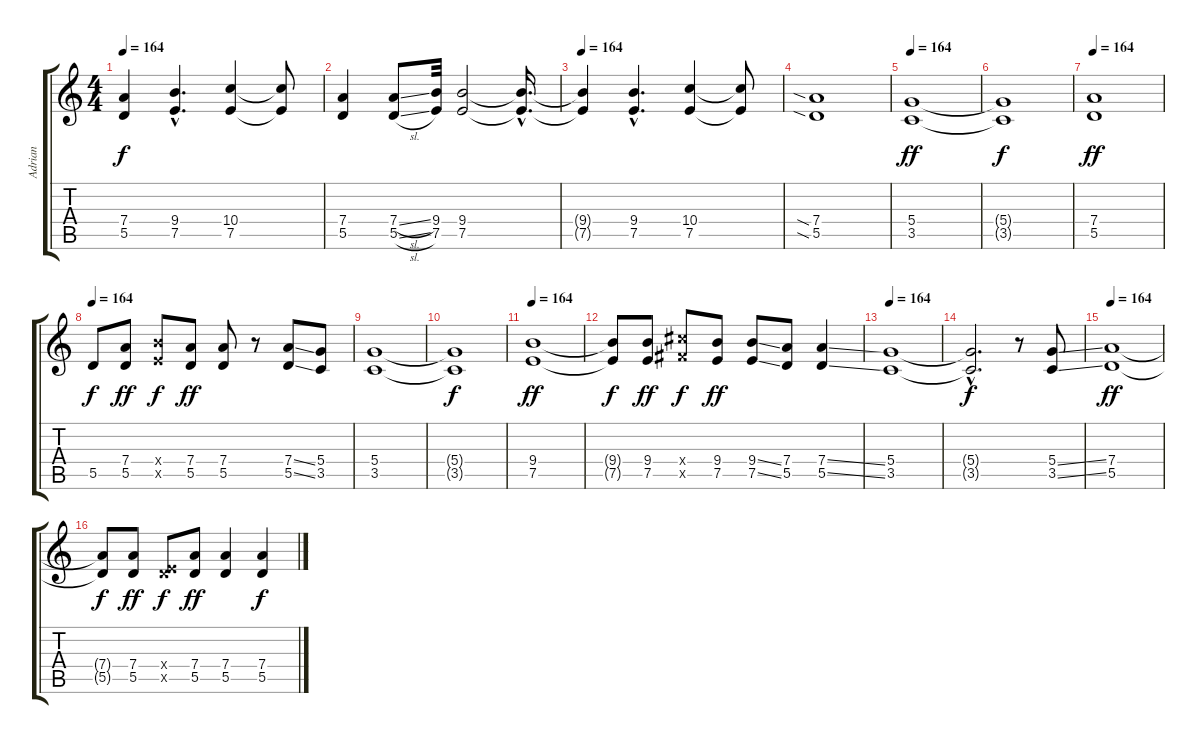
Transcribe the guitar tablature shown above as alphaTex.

\track ("Adrian" "Adrian") {instrument distortionguitar}
\staff {score tabs}
\tuning (E4 B3 G3 D3 A2 E2) {hide}
\ts (4 4)
\tempo 164
\clef g2
\ks c
(7.4{t} 5.5{t}).4{dy f} (9.4{hac} 7.5{hac}).4{d} (10.4 7.5).4 (10.4{t} 7.5{t}).8 |
(7.4 5.5).4 (7.4{sl} 5.5{sl}).8 (9.4 7.5).32 (9.4 7.5).2 (9.4{hac t} 7.5{hac t}).16{d} |
\tempo 164
(9.4{t} 7.5{t}).4 (9.4{hac} 7.5{hac}).4{d} (10.4 7.5).4 (10.4{t} 7.5{t}).8 |
(7.4{sia} 5.5{sia}).1 |
\tempo 164
(5.4 3.5).1{dy ff} |
(5.4{t} 3.5{t}).1{dy f} |
\tempo 164
(7.4 5.5).1{dy ff} |
\tempo 164
5.5.8{dy f} (7.4 5.5).8{dy ff} (9.4{x} 7.5{x}).8{dy f} (7.4 5.5).8{dy ff} (7.4 5.5).8 r.8 (7.4{ss} 5.5{ss}).8 (5.4 3.5).8 |
(5.4 3.5).1 |
(5.4{t} 3.5{t}).1{dy f} |
\tempo 164
(9.4 7.5).1{dy ff} |
(9.4{t} 7.5{t}).8{dy f} (9.4 7.5).8{dy ff} (11.4{x} 9.5{x}).8{dy f} (9.4 7.5).8{dy ff} (9.4{ss} 7.5{ss}).8 (7.4 5.5).8 (7.4{ss} 5.5{ss}).4 |
\tempo 164
(5.4 3.5).1 |
(5.4{hac t} 3.5{hac t}).2{d dy f} r.8 (5.4{ss} 3.5{ss}).8 |
\tempo 164
(7.4 5.5).1{dy ff} |
(7.4{t} 5.5{t}).8{dy f} (7.4 5.5).8{dy ff} (0.4{x} 7.5{x}).8{dy f} (7.4 5.5).8{dy ff} (7.4 5.5).4 (7.4{ss} 5.5{ss}).4{dy f}
